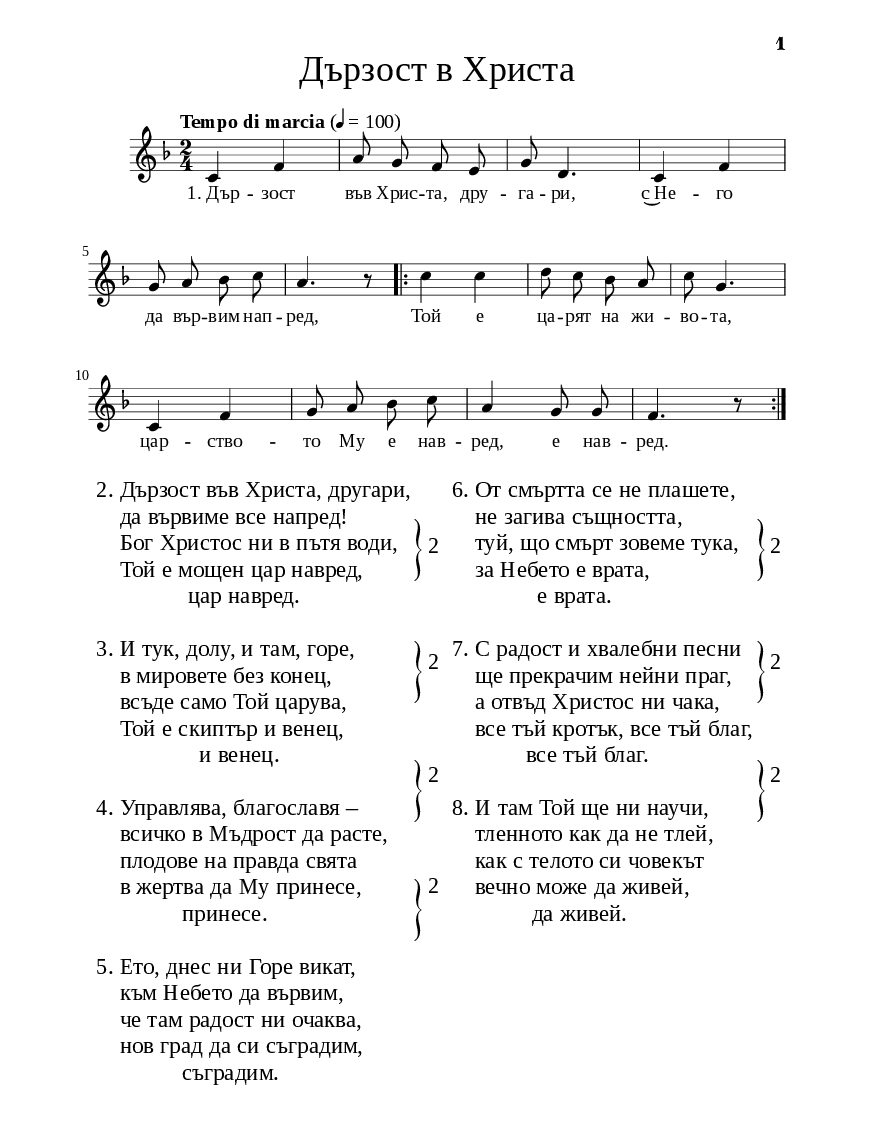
\version "2.24.4"

% include paper part and global functions
\include "include/globals.ily"


"rightBraces052_1" = \markup {
  \column {
    % repeat braces
    \translate #'(0 . -6.7 )
    \right-brace #30

    \translate #'(0 . -11.7 )
    \right-brace #30

    \translate #'(0 . -11.4 )
    \right-brace #30

    \translate #'(0 . -11.2 )
    \right-brace #30

  }
  \column {
    % repeat numbers
    \translate #'(0 . -7.2 )
    2

    \translate #'(0 . -14.8 )
    2

    \translate #'(0 . -14.6 )
    2

    \translate #'(0 . -14.2)
    2



  }
}

"rightBraces052_2" = \markup {
  \column {
    % repeat braces


    \translate #'(0 . -6.7 )
    \right-brace #30

    \translate #'(0 . -11.7 )
    \right-brace #30

    \translate #'(0 . -11.4 )
    \right-brace #30


  }
  \column {
    % repeat numbers

    \translate #'(0 . -7.2 )
    2

    \translate #'(0 . -14.8 )
    2

    \translate #'(0 . -14.6 )
    2


  }
}

\bookpart {
  \label #'ref052
  \tocItem \markup "Дързост в Христа"
  \include "include/bookpart-paper.ily"
  \score {
    \include "include/score-layout.ily"

    \new Voice \absolute  {
      \clef treble
      \key f \major
      \time 2/4
      \tempoFunc "Tempo di marcia" 4 "100"
      \autoBeamOff
      \autoBeamOff
      c'4 f' | a'8 g' f' e' | g'8 d'4. | c'4 f' \break |
      g'8 a' bes' c'' | a'4. r8 \bar ".|:"
        | c''4 c'' | d''8 c'' bes' a' | c''8 g'4. \break |
        c'4  f'4 | g'8 a' bes' c'' a'4 g'8 g' | f'4. r8 \bar ":|."
       \break
    }

    \addlyrics {
      "1. Дър" -- зост във Хрис -- та, дру -- га -- ри, с~Не -- го
      да вър -- вим нап -- ред, Той е ца -- рят на жи -- во -- та,
      цар -- ство -- то Му е нав -- ред, е нав -- ред.
    }

    \header {
      title = \titleFunc #'ref_desc_1 "Дързост в Христа" "Dărzost v Hrista"
    }

    \midi{}

  } % score

  \markup \fontsize #bgCoupletFontSize {
    \hspace #1
    \override #`(baseline-skip . ,bgCoupletBaselineSkip)
    \column {


      \line {   2.  Дързост във Христа, другари,}

      \line {   "   " да вървиме все напред!}

      \line {   "   " Бог Христос ни в пътя води,}

      \line {   "   " Той е мощен цар навред,}

      \line {   "               " цар навред.}
      \line {   "   "}

      \line {   3.  И тук, долу, и там, горе, }

      \line {   "   " в мировете без конец, }

      \line {   "   " всъде само Той царува, }

      \line {   "   " Той е скиптър и венец, }

      \line {   "                 " и венец. }
      \line {   "   "}
      \line {   4.  Управлява, благославя – }

      \line {   "   " всичко в Мъдрост да расте, }

      \line {   "   " плодове на правда свята }

      \line {   "   " в жертва да Му принесе, }

      \line {   "              " принесе. }

      \line {   "   "}


      \line {   5. Ето, днес ни Горе викат, }

      \line {   "   " към Небето да вървим, }

      \line {   "   " че там радост ни очаква, }

      \line {   "   " нов град да си съградим, }

      \line {   "              " съградим. }

      \line {   "   "}

    }\"rightBraces052_1"



    \hspace #1
    \override #`(baseline-skip . ,bgCoupletBaselineSkip)
    \column {



      \line {   6. От смъртта се не плашете, }

      \line {   "   " не загива същността, }

      \line {   "   " туй, що смърт зовеме тука, }

      \line {   "   " за Небето е врата, }

      \line {   "              " е врата. }

      \line {   "   "}


      \line {   7. С радост и хвалебни песни }

      \line {   "   " ще прекрачим нейни праг, }

      \line {   "   " а отвъд Христос ни чака, }

      \line {   "   " все тъй кротък, все тъй благ, }

      \line {   "            " все тъй благ. }

      \line {   "   "}


      \line {   8. И там Той ще ни научи, }

      \line {   "   " тленното как да не тлей, }

      \line {   "   " как с телото си човекът }

      \line {   "   " вечно може да живей, }

      \line {   "             " да живей. }

    }
    \"rightBraces052_2"
  } % markup



} % bookpart
